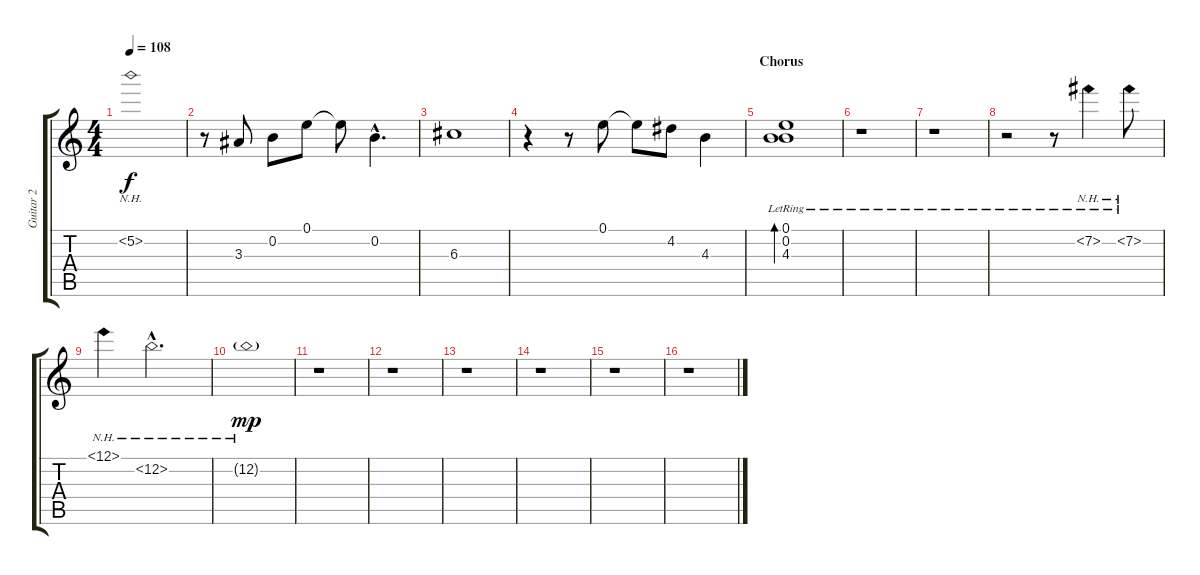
\track ("Guitar 2" "Guitar 2") {instrument acousticguitarsteel}
\staff {score tabs}
\tuning (E4 B3 G3 D3 A2 E2) {hide}
\ts (4 4)
\tempo 108
\clef g2
\ks c
5.2{nh t}.1{dy f} |
r.8 3.3.8 0.2.8 0.1.8 0.1{t}.8 0.2{hac}.4{d} |
6.3.1 |
r.4 r.8 0.1.8 0.1{t}.8 4.2.8 4.3.4 |
\section ("" "Chorus")
(0.1{lr} 0.2{lr} 4.3{lr}).1{bd 120} |
r.1 |
r.1 |
r.2 r.8 7.2{nh lr}.4 7.2{nh lr}.8 |
12.1{nh}.4 12.2{nh hac}.2{d} |
12.2{nh g}.1{dy mp} |
r.1 |
r.1 |
r.1 |
r.1 |
r.1 |
r.1
